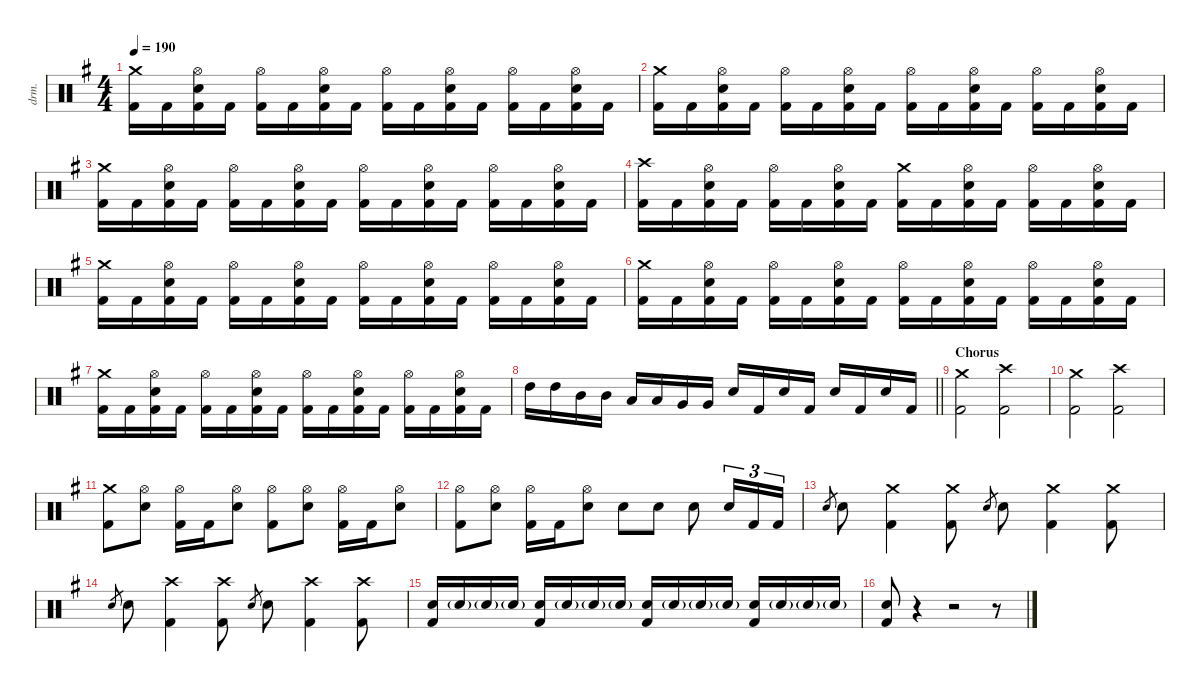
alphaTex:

\defaultSystemsLayout 4
\hideDynamics
\bracketExtendMode nobrackets
\otherSystemsTrackNameOrientation horizontal
\track ("Drums" "drm.") {instrument percussion}
\staff {score}
\articulation defaults
\ts (4 4)
\tempo 190
\clef neutral
\ks eminor
("Crash medium (hit)"{acc forcenatural} "Kick (hit) 2"{acc forcenatural}).16{dy f} "Kick (hit) 2"{acc forcenatural}.16 ("Hi-Hat (open)"{acc forcenatural} "Snare (hit) 2"{acc forcenatural} "Kick (hit) 2"{acc forcenatural}).16 "Kick (hit) 2"{acc forcenatural}.16 ("Hi-Hat (open)"{acc forcenatural} "Kick (hit) 2"{acc forcenatural}).16 "Kick (hit) 2"{acc forcenatural}.16 ("Hi-Hat (open)"{acc forcenatural} "Snare (hit) 2"{acc forcenatural} "Kick (hit) 2"{acc forcenatural}).16 "Kick (hit) 2"{acc forcenatural}.16 ("Hi-Hat (open)"{acc forcenatural} "Kick (hit) 2"{acc forcenatural}).16 "Kick (hit) 2"{acc forcenatural}.16 ("Hi-Hat (open)"{acc forcenatural} "Snare (hit) 2"{acc forcenatural} "Kick (hit) 2"{acc forcenatural}).16 "Kick (hit) 2"{acc forcenatural}.16 ("Hi-Hat (open)"{acc forcenatural} "Kick (hit) 2"{acc forcenatural}).16 "Kick (hit) 2"{acc forcenatural}.16 ("Hi-Hat (open)"{acc forcenatural} "Snare (hit) 2"{acc forcenatural} "Kick (hit) 2"{acc forcenatural}).16 "Kick (hit) 2"{acc forcenatural}.16 |
("Crash medium (hit)"{acc forcenatural} "Kick (hit) 2"{acc forcenatural}).16 "Kick (hit) 2"{acc forcenatural}.16 ("Hi-Hat (open)"{acc forcenatural} "Snare (hit) 2"{acc forcenatural} "Kick (hit) 2"{acc forcenatural}).16 "Kick (hit) 2"{acc forcenatural}.16 ("Hi-Hat (open)"{acc forcenatural} "Kick (hit) 2"{acc forcenatural}).16 "Kick (hit) 2"{acc forcenatural}.16 ("Hi-Hat (open)"{acc forcenatural} "Snare (hit) 2"{acc forcenatural} "Kick (hit) 2"{acc forcenatural}).16 "Kick (hit) 2"{acc forcenatural}.16 ("Hi-Hat (open)"{acc forcenatural} "Kick (hit) 2"{acc forcenatural}).16 "Kick (hit) 2"{acc forcenatural}.16 ("Hi-Hat (open)"{acc forcenatural} "Snare (hit) 2"{acc forcenatural} "Kick (hit) 2"{acc forcenatural}).16 "Kick (hit) 2"{acc forcenatural}.16 ("Hi-Hat (open)"{acc forcenatural} "Kick (hit) 2"{acc forcenatural}).16 "Kick (hit) 2"{acc forcenatural}.16 ("Hi-Hat (open)"{acc forcenatural} "Snare (hit) 2"{acc forcenatural} "Kick (hit) 2"{acc forcenatural}).16 "Kick (hit) 2"{acc forcenatural}.16 |
("Crash medium (hit)"{acc forcenatural} "Kick (hit) 2"{acc forcenatural}).16 "Kick (hit) 2"{acc forcenatural}.16 ("Hi-Hat (open)"{acc forcenatural} "Snare (hit) 2"{acc forcenatural} "Kick (hit) 2"{acc forcenatural}).16 "Kick (hit) 2"{acc forcenatural}.16 ("Hi-Hat (open)"{acc forcenatural} "Kick (hit) 2"{acc forcenatural}).16 "Kick (hit) 2"{acc forcenatural}.16 ("Hi-Hat (open)"{acc forcenatural} "Snare (hit) 2"{acc forcenatural} "Kick (hit) 2"{acc forcenatural}).16 "Kick (hit) 2"{acc forcenatural}.16 ("Hi-Hat (open)"{acc forcenatural} "Kick (hit) 2"{acc forcenatural}).16 "Kick (hit) 2"{acc forcenatural}.16 ("Hi-Hat (open)"{acc forcenatural} "Snare (hit) 2"{acc forcenatural} "Kick (hit) 2"{acc forcenatural}).16 "Kick (hit) 2"{acc forcenatural}.16 ("Hi-Hat (open)"{acc forcenatural} "Kick (hit) 2"{acc forcenatural}).16 "Kick (hit) 2"{acc forcenatural}.16 ("Hi-Hat (open)"{acc forcenatural} "Snare (hit) 2"{acc forcenatural} "Kick (hit) 2"{acc forcenatural}).16 "Kick (hit) 2"{acc forcenatural}.16 |
("Crash high (hit)"{acc forcenatural} "Kick (hit) 2"{acc forcenatural}).16 "Kick (hit) 2"{acc forcenatural}.16 ("Hi-Hat (open)"{acc forcenatural} "Snare (hit) 2"{acc forcenatural} "Kick (hit) 2"{acc forcenatural}).16 "Kick (hit) 2"{acc forcenatural}.16 ("Hi-Hat (open)"{acc forcenatural} "Kick (hit) 2"{acc forcenatural}).16 "Kick (hit) 2"{acc forcenatural}.16 ("Hi-Hat (open)"{acc forcenatural} "Snare (hit) 2"{acc forcenatural} "Kick (hit) 2"{acc forcenatural}).16 "Kick (hit) 2"{acc forcenatural}.16 ("Crash medium (hit)"{acc forcenatural} "Kick (hit) 2"{acc forcenatural}).16 "Kick (hit) 2"{acc forcenatural}.16 ("Hi-Hat (open)"{acc forcenatural} "Snare (hit) 2"{acc forcenatural} "Kick (hit) 2"{acc forcenatural}).16 "Kick (hit) 2"{acc forcenatural}.16 ("Hi-Hat (open)"{acc forcenatural} "Kick (hit) 2"{acc forcenatural}).16 "Kick (hit) 2"{acc forcenatural}.16 ("Hi-Hat (open)"{acc forcenatural} "Snare (hit) 2"{acc forcenatural} "Kick (hit) 2"{acc forcenatural}).16 "Kick (hit) 2"{acc forcenatural}.16 |
("Crash medium (hit)"{acc forcenatural} "Kick (hit) 2"{acc forcenatural}).16 "Kick (hit) 2"{acc forcenatural}.16 ("Hi-Hat (open)"{acc forcenatural} "Snare (hit) 2"{acc forcenatural} "Kick (hit) 2"{acc forcenatural}).16 "Kick (hit) 2"{acc forcenatural}.16 ("Hi-Hat (open)"{acc forcenatural} "Kick (hit) 2"{acc forcenatural}).16 "Kick (hit) 2"{acc forcenatural}.16 ("Hi-Hat (open)"{acc forcenatural} "Snare (hit) 2"{acc forcenatural} "Kick (hit) 2"{acc forcenatural}).16 "Kick (hit) 2"{acc forcenatural}.16 ("Hi-Hat (open)"{acc forcenatural} "Kick (hit) 2"{acc forcenatural}).16 "Kick (hit) 2"{acc forcenatural}.16 ("Hi-Hat (open)"{acc forcenatural} "Snare (hit) 2"{acc forcenatural} "Kick (hit) 2"{acc forcenatural}).16 "Kick (hit) 2"{acc forcenatural}.16 ("Hi-Hat (open)"{acc forcenatural} "Kick (hit) 2"{acc forcenatural}).16 "Kick (hit) 2"{acc forcenatural}.16 ("Hi-Hat (open)"{acc forcenatural} "Snare (hit) 2"{acc forcenatural} "Kick (hit) 2"{acc forcenatural}).16 "Kick (hit) 2"{acc forcenatural}.16 |
("Crash medium (hit)"{acc forcenatural} "Kick (hit) 2"{acc forcenatural}).16 "Kick (hit) 2"{acc forcenatural}.16 ("Hi-Hat (open)"{acc forcenatural} "Snare (hit) 2"{acc forcenatural} "Kick (hit) 2"{acc forcenatural}).16 "Kick (hit) 2"{acc forcenatural}.16 ("Hi-Hat (open)"{acc forcenatural} "Kick (hit) 2"{acc forcenatural}).16 "Kick (hit) 2"{acc forcenatural}.16 ("Hi-Hat (open)"{acc forcenatural} "Snare (hit) 2"{acc forcenatural} "Kick (hit) 2"{acc forcenatural}).16 "Kick (hit) 2"{acc forcenatural}.16 ("Hi-Hat (open)"{acc forcenatural} "Kick (hit) 2"{acc forcenatural}).16 "Kick (hit) 2"{acc forcenatural}.16 ("Hi-Hat (open)"{acc forcenatural} "Snare (hit) 2"{acc forcenatural} "Kick (hit) 2"{acc forcenatural}).16 "Kick (hit) 2"{acc forcenatural}.16 ("Hi-Hat (open)"{acc forcenatural} "Kick (hit) 2"{acc forcenatural}).16 "Kick (hit) 2"{acc forcenatural}.16 ("Hi-Hat (open)"{acc forcenatural} "Snare (hit) 2"{acc forcenatural} "Kick (hit) 2"{acc forcenatural}).16 "Kick (hit) 2"{acc forcenatural}.16 |
("Crash medium (hit)"{acc forcenatural} "Kick (hit) 2"{acc forcenatural}).16 "Kick (hit) 2"{acc forcenatural}.16 ("Hi-Hat (open)"{acc forcenatural} "Snare (hit) 2"{acc forcenatural} "Kick (hit) 2"{acc forcenatural}).16 "Kick (hit) 2"{acc forcenatural}.16 ("Hi-Hat (open)"{acc forcenatural} "Kick (hit) 2"{acc forcenatural}).16 "Kick (hit) 2"{acc forcenatural}.16 ("Hi-Hat (open)"{acc forcenatural} "Snare (hit) 2"{acc forcenatural} "Kick (hit) 2"{acc forcenatural}).16 "Kick (hit) 2"{acc forcenatural}.16 ("Hi-Hat (open)"{acc forcenatural} "Kick (hit) 2"{acc forcenatural}).16 "Kick (hit) 2"{acc forcenatural}.16 ("Hi-Hat (open)"{acc forcenatural} "Snare (hit) 2"{acc forcenatural} "Kick (hit) 2"{acc forcenatural}).16 "Kick (hit) 2"{acc forcenatural}.16 ("Hi-Hat (open)"{acc forcenatural} "Kick (hit) 2"{acc forcenatural}).16 "Kick (hit) 2"{acc forcenatural}.16 ("Hi-Hat (open)"{acc forcenatural} "Snare (hit) 2"{acc forcenatural} "Kick (hit) 2"{acc forcenatural}).16 "Kick (hit) 2"{acc forcenatural}.16 |
\barLineRight lightlight "High Tom (hit)"{acc forcenatural}.16 "High Tom (hit)"{acc forcenatural}.16 "Mid Tom (hit)"{acc forcenatural}.16 "Mid Tom (hit)"{acc forcenatural}.16 "Low Tom (hit)"{acc forcenatural}.16 "Low Tom (hit)"{acc forcenatural}.16 "Very Low Tom (hit)"{acc forcenatural}.16 "Very Low Tom (hit)"{acc forcenatural}.16 "Snare (hit) 2"{acc forcenatural}.16 "Kick (hit) 2"{acc forcenatural}.16 "Snare (hit) 2"{acc forcenatural}.16 "Kick (hit) 2"{acc forcenatural}.16 "Snare (hit) 2"{acc forcenatural}.16 "Kick (hit) 2"{acc forcenatural}.16 "Snare (hit) 2"{acc forcenatural}.16 "Kick (hit) 2"{acc forcenatural}.16
|
\section ("" "Chorus")
("Crash medium (hit)"{acc forcenatural} "Kick (hit) 2"{acc forcenatural}).2 ("Crash high (hit)"{acc forcenatural} "Kick (hit) 2"{acc forcenatural}).2 |
("Crash medium (hit)"{acc forcenatural} "Kick (hit) 2"{acc forcenatural}).2 ("Crash high (hit)"{acc forcenatural} "Kick (hit) 2"{acc forcenatural}).2 |
("Crash medium (hit)"{acc forcenatural} "Kick (hit) 2"{acc forcenatural}).8 ("Hi-Hat (open)"{acc forcenatural} "Snare (hit) 2"{acc forcenatural}).8 ("Hi-Hat (open)"{acc forcenatural} "Kick (hit) 2"{acc forcenatural}).16 "Kick (hit) 2"{acc forcenatural}.16 ("Hi-Hat (open)"{acc forcenatural} "Snare (hit) 2"{acc forcenatural}).8 ("Hi-Hat (open)"{acc forcenatural} "Kick (hit) 2"{acc forcenatural}).8 ("Hi-Hat (open)"{acc forcenatural} "Snare (hit) 2"{acc forcenatural}).8 ("Hi-Hat (open)"{acc forcenatural} "Kick (hit) 2"{acc forcenatural}).16 "Kick (hit) 2"{acc forcenatural}.16 ("Hi-Hat (open)"{acc forcenatural} "Snare (hit) 2"{acc forcenatural}).8 |
("Hi-Hat (open)"{acc forcenatural} "Kick (hit) 2"{acc forcenatural}).8 ("Hi-Hat (open)"{acc forcenatural} "Snare (hit) 2"{acc forcenatural}).8 ("Hi-Hat (open)"{acc forcenatural} "Kick (hit) 2"{acc forcenatural}).16 "Kick (hit) 2"{acc forcenatural}.16 ("Hi-Hat (open)"{acc forcenatural} "Snare (hit) 2"{acc forcenatural}).8 "Snare (hit) 2"{acc forcenatural}.8 "Snare (hit) 2"{acc forcenatural}.8 "Snare (hit) 2"{acc forcenatural}.8 "Snare (hit) 2"{acc forcenatural}.16{tu (3 2)} "Kick (hit) 2"{acc forcenatural}.16{tu (3 2)} "Kick (hit) 2"{acc forcenatural}.16{tu (3 2)} |
"Electric Snare (hit)"{acc forcenatural}.8{gr dy mf} "Snare (hit) 2"{acc forcenatural}.8{dy f} ("Crash medium (hit)"{acc forcenatural} "Kick (hit) 2"{acc forcenatural}).4 ("Crash medium (hit)"{acc forcenatural} "Kick (hit) 2"{acc forcenatural}).8 "Electric Snare (hit)"{acc forcenatural}.8{gr dy mf} "Snare (hit) 2"{acc forcenatural}.8{dy f} ("Crash medium (hit)"{acc forcenatural} "Kick (hit) 2"{acc forcenatural}).4 ("Crash medium (hit)"{acc forcenatural} "Kick (hit) 2"{acc forcenatural}).8 |
"Electric Snare (hit)"{acc forcenatural}.8{gr dy mf} "Snare (hit) 2"{acc forcenatural}.8{dy f} ("Crash high (hit)"{acc forcenatural} "Kick (hit) 2"{acc forcenatural}).4 ("Crash high (hit)"{acc forcenatural} "Kick (hit) 2"{acc forcenatural}).8 "Electric Snare (hit)"{acc forcenatural}.8{gr dy mf} "Snare (hit) 2"{acc forcenatural}.8{dy f} ("Crash high (hit)"{acc forcenatural} "Kick (hit) 2"{acc forcenatural}).4 ("Crash high (hit)"{acc forcenatural} "Kick (hit) 2"{acc forcenatural}).8 |
("Snare (hit) 2"{acc forcenatural} "Kick (hit) 2"{acc forcenatural}).16 "Snare (hit) 2"{g acc forcenatural}.16{dy mf} "Snare (hit) 2"{g acc forcenatural}.16 "Snare (hit) 2"{g acc forcenatural}.16 ("Snare (hit) 2"{acc forcenatural} "Kick (hit) 2"{acc forcenatural}).16{dy f} "Snare (hit) 2"{g acc forcenatural}.16{dy mf} "Snare (hit) 2"{g acc forcenatural}.16 "Snare (hit) 2"{g acc forcenatural}.16 ("Snare (hit) 2"{acc forcenatural} "Kick (hit) 2"{acc forcenatural}).16{dy f} "Snare (hit) 2"{g acc forcenatural}.16{dy mf} "Snare (hit) 2"{g acc forcenatural}.16 "Snare (hit) 2"{g acc forcenatural}.16 ("Snare (hit) 2"{acc forcenatural} "Kick (hit) 2"{acc forcenatural}).16{dy f} "Snare (hit) 2"{g acc forcenatural}.16{dy mf} "Snare (hit) 2"{g acc forcenatural}.16 "Snare (hit) 2"{g acc forcenatural}.16 |
("Snare (hit) 2"{acc forcenatural} "Kick (hit) 2"{acc forcenatural}).8{dy f} r.4 r.2 r.8
